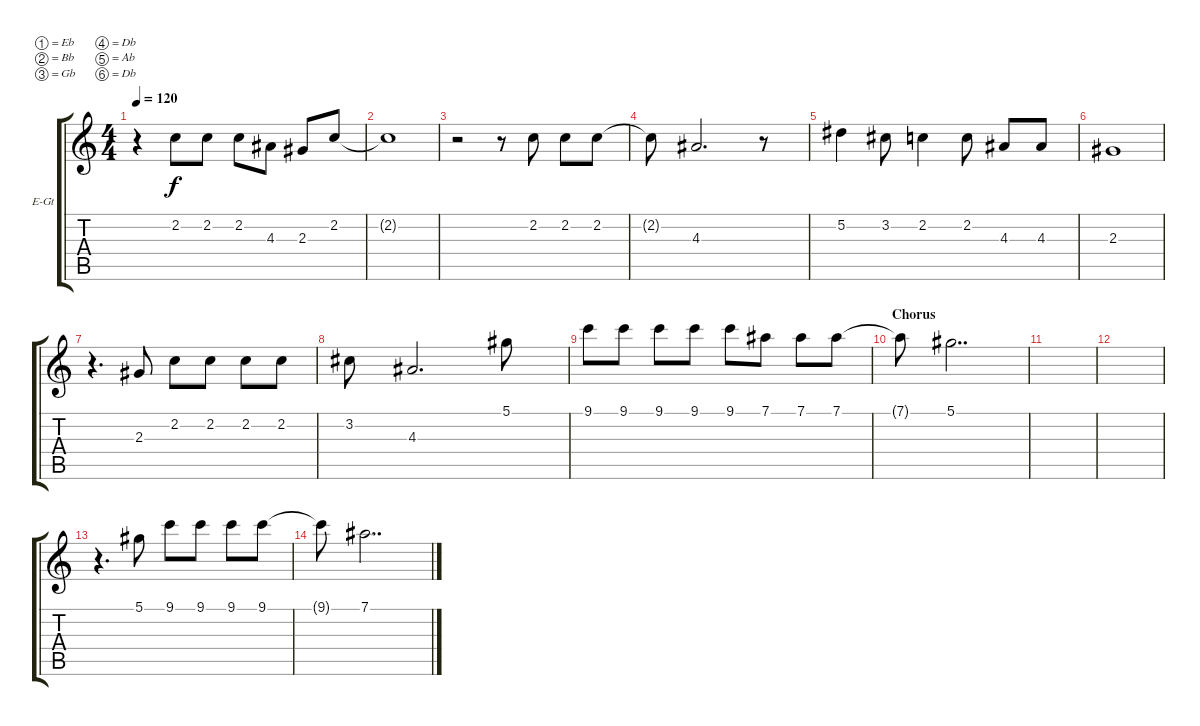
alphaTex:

\defaultSystemsLayout 4
\bracketExtendMode groupsimilarinstruments
\firstSystemTrackNameOrientation horizontal
\otherSystemsTrackNameOrientation horizontal
\track ("Vocals" "E-Gt") {instrument electricguitarclean}
\staff {score tabs}
\tuning (Eb4 Bb3 Gb3 Db3 Ab2 Db2)
\ts (4 4)
\tempo 120
\clef g2
\ks c
r.4{dy f} 2.2.8 2.2.8 2.2.8 4.3.8 2.3.8 2.2.8 |
2.2{t}.1 |
r.2 r.8 2.2.8 2.2.8 2.2.8 |
2.2{t}.8 4.3.2{d} r.8 |
5.2.4 3.2.8 2.2.4 2.2.8 4.3.8 4.3.8 |
2.3.1 |
r.4{d} 2.3.8 2.2.8 2.2.8 2.2.8 2.2.8 |
3.2.8 4.3.2{d} 5.1.8 |
9.1.8 9.1.8 9.1.8 9.1.8 9.1.8 7.1.8 7.1.8 7.1.8 |
\section ("" "Chorus")
7.1{t}.8 5.1.2{dd} |
|
|
r.4{d} 5.1.8 9.1.8 9.1.8 9.1.8 9.1.8 |
9.1{t}.8 7.1.2{dd}
